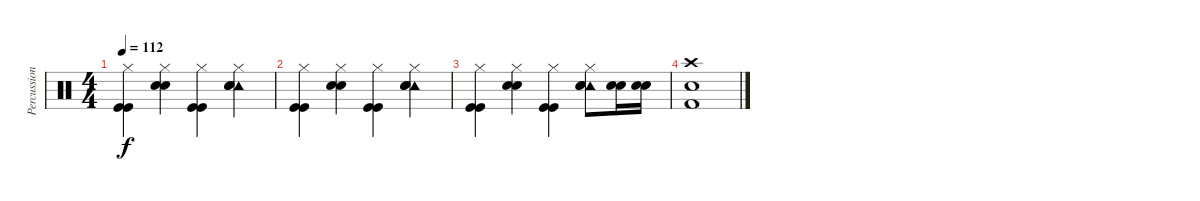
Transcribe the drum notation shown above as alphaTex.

\track ("Percussion" "Percussion") {instrument percussion}
\staff {score}
\articulation defaults
\ts (4 4)
\tempo 112
\clef neutral
\ks c
("Hi-Hat (closed)" "Kick (hit)" "Kick (hit)").4{dy f} ("Hi-Hat (closed)" "Electric Snare (hit)" "Electric Snare (hit)").4 ("Hi-Hat (closed)" "Kick (hit)" "Kick (hit)").4 ("Tambourine (hit)" "Hi-Hat (closed)" "Electric Snare (hit)" "Electric Snare (hit)").4 |
("Hi-Hat (closed)" "Kick (hit)" "Kick (hit)").4 ("Hi-Hat (closed)" "Electric Snare (hit)" "Electric Snare (hit)").4 ("Hi-Hat (closed)" "Kick (hit)" "Kick (hit)").4 ("Tambourine (hit)" "Hi-Hat (closed)" "Electric Snare (hit)" "Electric Snare (hit)").4 |
("Hi-Hat (closed)" "Kick (hit)" "Kick (hit)").4 ("Hi-Hat (closed)" "Electric Snare (hit)" "Electric Snare (hit)").4 ("Hi-Hat (closed)" "Kick (hit)" "Kick (hit)").4 ("Tambourine (hit)" "Hi-Hat (closed)" "Electric Snare (hit)" "Electric Snare (hit)").8 ("Electric Snare (hit)" "Electric Snare (hit)").16 ("Electric Snare (hit)" "Electric Snare (hit)").16 |
("Kick (hit) 2" "Electric Snare (hit)" "Crash high (hit)").1
